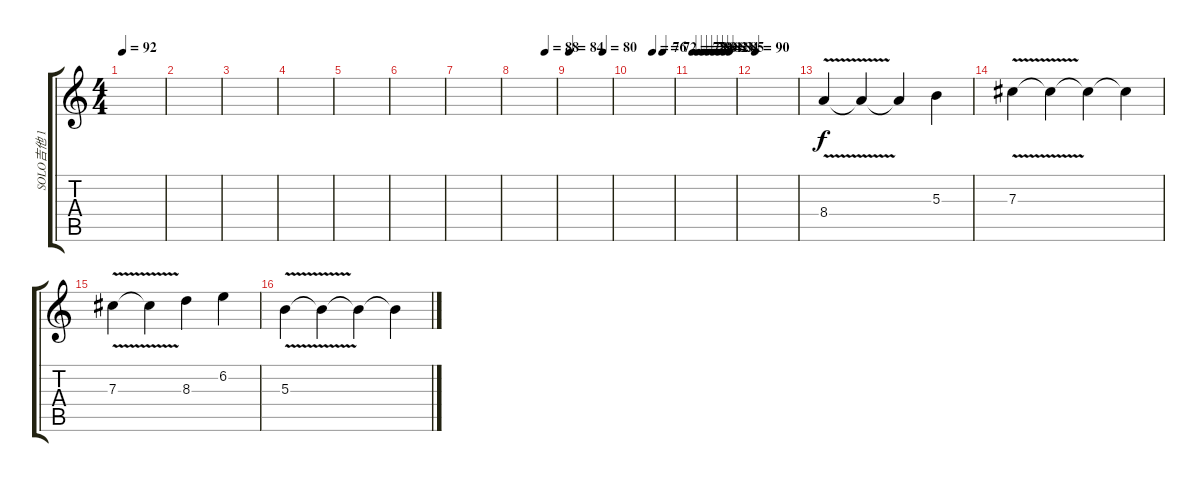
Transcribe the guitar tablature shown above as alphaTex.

\track ("SOLO吉他 1" "SOLO吉他 1") {instrument distortionguitar}
\staff {score tabs}
\tuning (Eb4 Bb3 Gb3 Db3 Ab2 Eb2) {hide}
\ts (4 4)
\tempo 92
\clef g2
\ks c
|
|
|
|
|
|
|
\tempo (88 0.75)
|
\tempo 84
\tempo (80 0.796875)
|
\tempo (76 0.5)
\tempo (72 0.75)
|
\tempo 78
\tempo (79 0.125)
\tempo (80 0.25)
\tempo (81 0.375)
\tempo (82 0.5)
\tempo (83 0.625)
\tempo (84 0.75)
\tempo (85 0.875)
|
\tempo 90
|
8.4{v}.4 8.4{t}.4 8.4{t}.4 5.3.4 |
7.3{v}.4 7.3{t}.4 7.3{t}.4 7.3{t}.4 |
7.3{v}.4 7.3{t}.4 8.3.4 6.2.4 |
5.3{v}.4 5.3{t}.4 5.3{t}.4 5.3{t}.4
